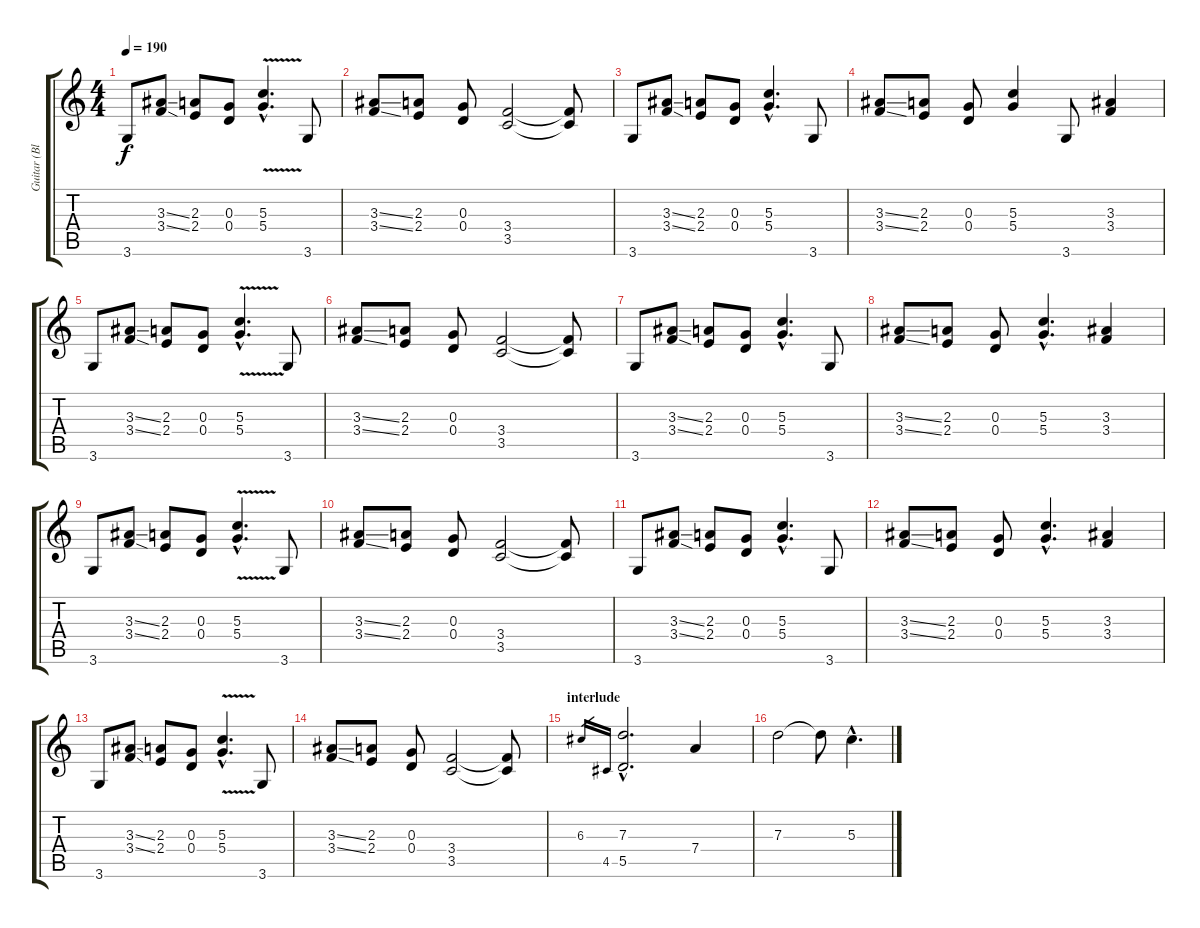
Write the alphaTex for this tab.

\track ("Guitar (Blackmore)" "Guitar (Bl") {instrument distortionguitar}
\staff {score tabs}
\tuning (E4 B3 G3 D3 A2 E2) {hide}
\ts (4 4)
\tempo 190
\clef g2
\ks c
3.6.8{dy f} (3.3{ss} 3.4{ss}).8 (2.3 2.4).8 (0.3 0.4).8 (5.3{v hac} 5.4{v hac}).4{d} 3.6.8 |
(3.3{ss} 3.4{ss}).8 (2.3 2.4).8 (0.3 0.4).8 (3.4 3.5).2 (3.4{t} 3.5{t}).8 |
3.6.8 (3.3{ss} 3.4{ss}).8 (2.3 2.4).8 (0.3 0.4).8 (5.3{hac} 5.4{hac}).4{d} 3.6.8 |
(3.3{ss} 3.4{ss}).8 (2.3 2.4).8 (0.3 0.4).8 (5.3 5.4).4 3.6.8 (3.3 3.4).4 |
3.6.8 (3.3{ss} 3.4{ss}).8 (2.3 2.4).8 (0.3 0.4).8 (5.3{v hac} 5.4{v hac}).4{d} 3.6.8 |
(3.3{ss} 3.4{ss}).8 (2.3 2.4).8 (0.3 0.4).8 (3.4 3.5).2 (3.4{t} 3.5{t}).8 |
3.6.8 (3.3{ss} 3.4{ss}).8 (2.3 2.4).8 (0.3 0.4).8 (5.3{hac} 5.4{hac}).4{d} 3.6.8 |
(3.3{ss} 3.4{ss}).8 (2.3 2.4).8 (0.3 0.4).8 (5.3{hac} 5.4{hac}).4{d} (3.3 3.4).4 |
3.6.8 (3.3{ss} 3.4{ss}).8 (2.3 2.4).8 (0.3 0.4).8 (5.3{v hac} 5.4{v hac}).4{d} 3.6.8 |
(3.3{ss} 3.4{ss}).8 (2.3 2.4).8 (0.3 0.4).8 (3.4 3.5).2 (3.4{t} 3.5{t}).8 |
3.6.8 (3.3{ss} 3.4{ss}).8 (2.3 2.4).8 (0.3 0.4).8 (5.3{hac} 5.4{hac}).4{d} 3.6.8 |
(3.3{ss} 3.4{ss}).8 (2.3 2.4).8 (0.3 0.4).8 (5.3{hac} 5.4{hac}).4{d} (3.3 3.4).4 |
3.6.8 (3.3{ss} 3.4{ss}).8 (2.3 2.4).8 (0.3 0.4).8 (5.3{v hac} 5.4{v hac}).4{d} 3.6.8 |
(3.3{ss} 3.4{ss}).8 (2.3 2.4).8 (0.3 0.4).8 (3.4 3.5).2 (3.4{t} 3.5{t}).8 |
\section ("" "interlude")
6.3.16{gr} 4.5.16{gr} (7.3{hac} 5.5{hac}).2{d} 7.4.4 |
7.3.2 7.3{t}.8 5.3{hac}.4{d}
